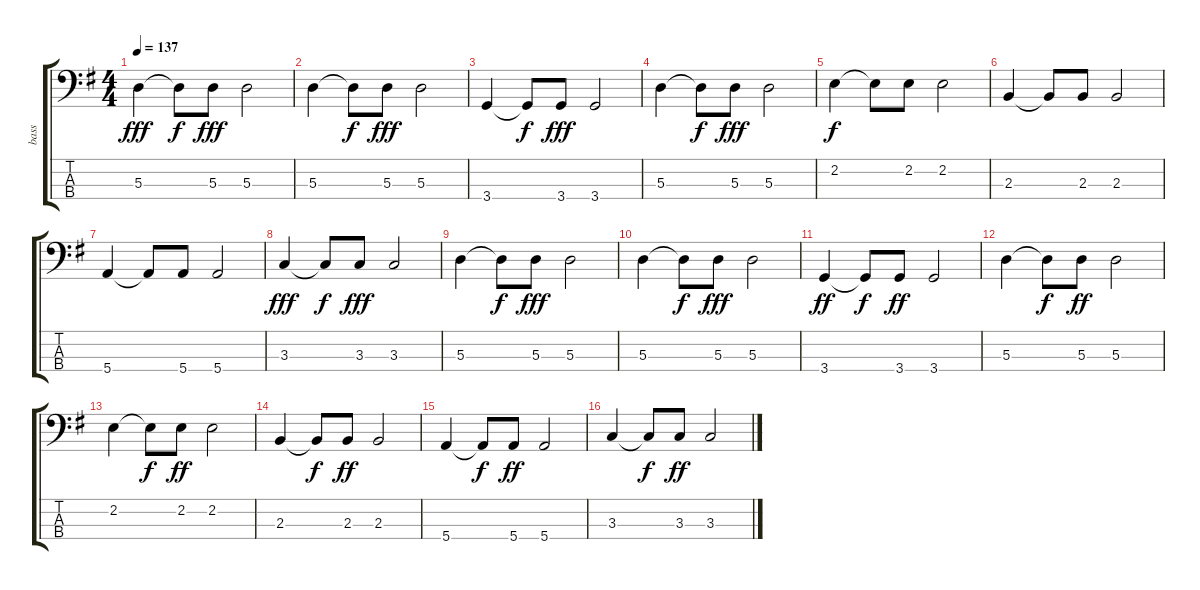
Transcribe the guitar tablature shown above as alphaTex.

\track ("bass" "bass") {instrument electricbassfinger}
\staff {score tabs}
\tuning (G2 D2 A1 E1) {hide}
\ts (4 4)
\tempo 137
\clef f4
\ks g
5.3.4{dy fff} 5.3{t}.8{dy f} 5.3.8{dy fff} 5.3.2 |
5.3.4 5.3{t}.8{dy f} 5.3.8{dy fff} 5.3.2 |
3.4.4 3.4{t}.8{dy f} 3.4.8{dy fff} 3.4.2 |
5.3.4 5.3{t}.8{dy f} 5.3.8{dy fff} 5.3.2 |
2.2.4{dy f} 2.2{t}.8 2.2.8 2.2.2 |
2.3.4 2.3{t}.8 2.3.8 2.3.2 |
5.4.4 5.4{t}.8 5.4.8 5.4.2 |
3.3.4{dy fff} 3.3{t}.8{dy f} 3.3.8{dy fff} 3.3.2 |
5.3.4 5.3{t}.8{dy f} 5.3.8{dy fff} 5.3.2 |
5.3.4 5.3{t}.8{dy f} 5.3.8{dy fff} 5.3.2 |
3.4.4{dy ff} 3.4{t}.8{dy f} 3.4.8{dy ff} 3.4.2 |
5.3.4 5.3{t}.8{dy f} 5.3.8{dy ff} 5.3.2 |
2.2.4 2.2{t}.8{dy f} 2.2.8{dy ff} 2.2.2 |
2.3.4 2.3{t}.8{dy f} 2.3.8{dy ff} 2.3.2 |
5.4.4 5.4{t}.8{dy f} 5.4.8{dy ff} 5.4.2 |
3.3.4 3.3{t}.8{dy f} 3.3.8{dy ff} 3.3.2
